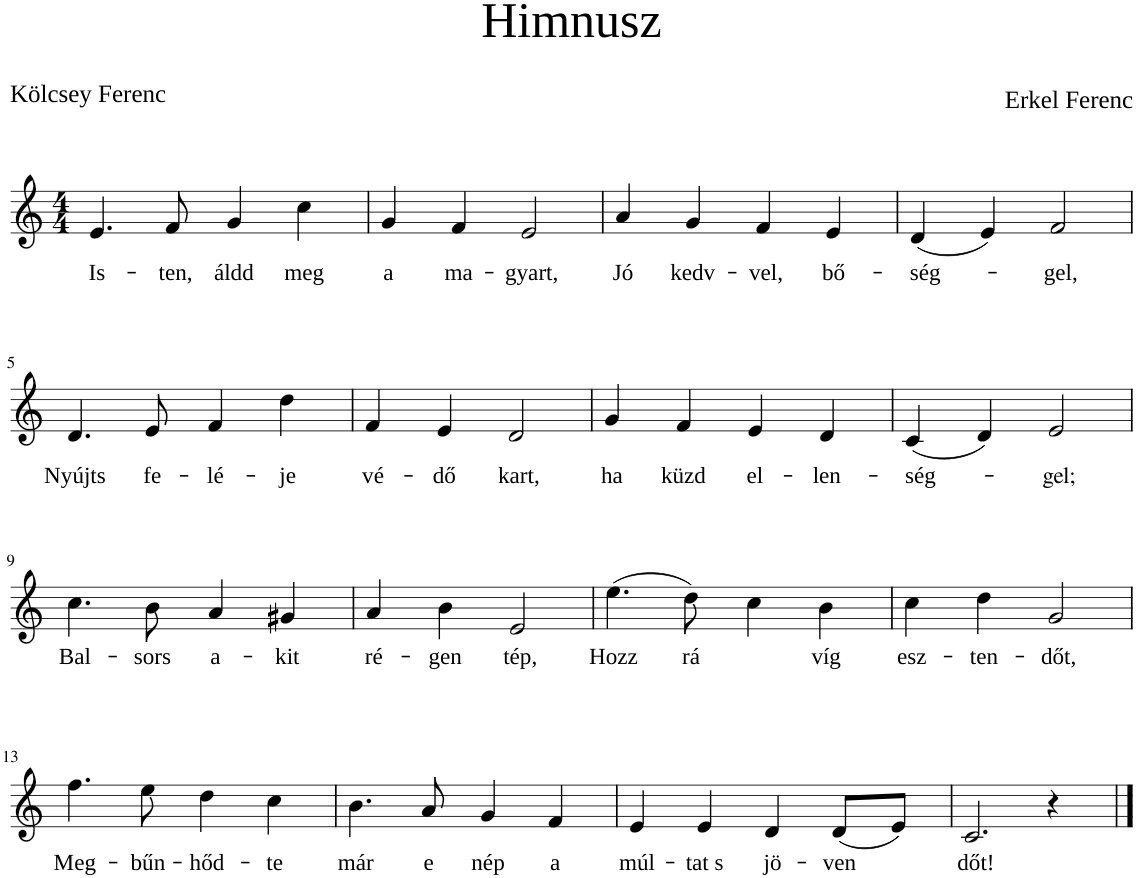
**kern	**text
*part1	*part1
*staff1	*staff1
*I"Piano	*
*I'Pno	*
*clefG2	*
*k[]	*
*M4/4	*
=1	=1
!	!LO:LY:b
4.e/	Is-
!	!LO:LY:b
8f/	-ten,
!	!LO:LY:b
4g/	áldd
!	!LO:LY:b
4cc\	meg
=2	=2
!	!LO:LY:b
4g/	a
!	!LO:LY:b
4f/	ma-
!	!LO:LY:b
2e/	-gyart,
=3	=3
!	!LO:LY:b
4a/	Jó
!	!LO:LY:b
4g/	kedv-
!	!LO:LY:b
4f/	-vel,
!	!LO:LY:b
4e/	bő-
=4	=4
!	!LO:LY:b
(4d/	-ség-
4e/)	.
!	!LO:LY:b
2f/	-gel,
!!LO:LB:g=z
=5	=5
!	!LO:LY:b
4.d/	Nyújts
!	!LO:LY:b
8e/	fe-
!	!LO:LY:b
4f/	-lé-
!	!LO:LY:b
4dd\	-je
=6	=6
!	!LO:LY:b
4f/	vé-
!	!LO:LY:b
4e/	-dő
!	!LO:LY:b
2d/	kart,
=7	=7
!	!LO:LY:b
4g/	ha
!	!LO:LY:b
4f/	küzd
!	!LO:LY:b
4e/	el-
!	!LO:LY:b
4d/	-len-
=8	=8
!	!LO:LY:b
(4c/	-ség-
4d/)	.
!	!LO:LY:b
2e/	-gel;
!!LO:LB:g=z
=9	=9
!	!LO:LY:b
4.cc\	Bal-
!	!LO:LY:b
8b\	-sors
!	!LO:LY:b
4a/	a-
!	!LO:LY:b
4g#X/	-kit
=10	=10
!	!LO:LY:b
4a/	ré-
!	!LO:LY:b
4b\	-gen
!	!LO:LY:b
2e/	tép,
=11	=11
!	!LO:LY:b
(4.ee\	Hozz
!	!LO:LY:b
8dd\)	rá
4cc\	.
!	!LO:LY:b
4b\	víg
=12	=12
!	!LO:LY:b
4cc\	esz-
!	!LO:LY:b
4dd\	-ten-
!	!LO:LY:b
2g/	dőt,
!!LO:LB:g=z
=13	=13
!	!LO:LY:b
4.ff\	Meg-
!	!LO:LY:b
8ee\	-bűn-
!	!LO:LY:b
4dd\	-hőd-
!	!LO:LY:b
4cc\	-te
=14	=14
!	!LO:LY:b
4.b\	már
!	!LO:LY:b
8a/	e
!	!LO:LY:b
4g/	nép
!	!LO:LY:b
4f/	a
=15	=15
!	!LO:LY:b
4e/	múl-
!	!LO:LY:b
4e/	-tat s
!	!LO:LY:b
4d/	jö-
!	!LO:LY:b
(8d/L	ven
8e/J)	.
=16	=16
!	!LO:LY:b
2.c/	dőt!
4r	.
==	==
*-	*-
